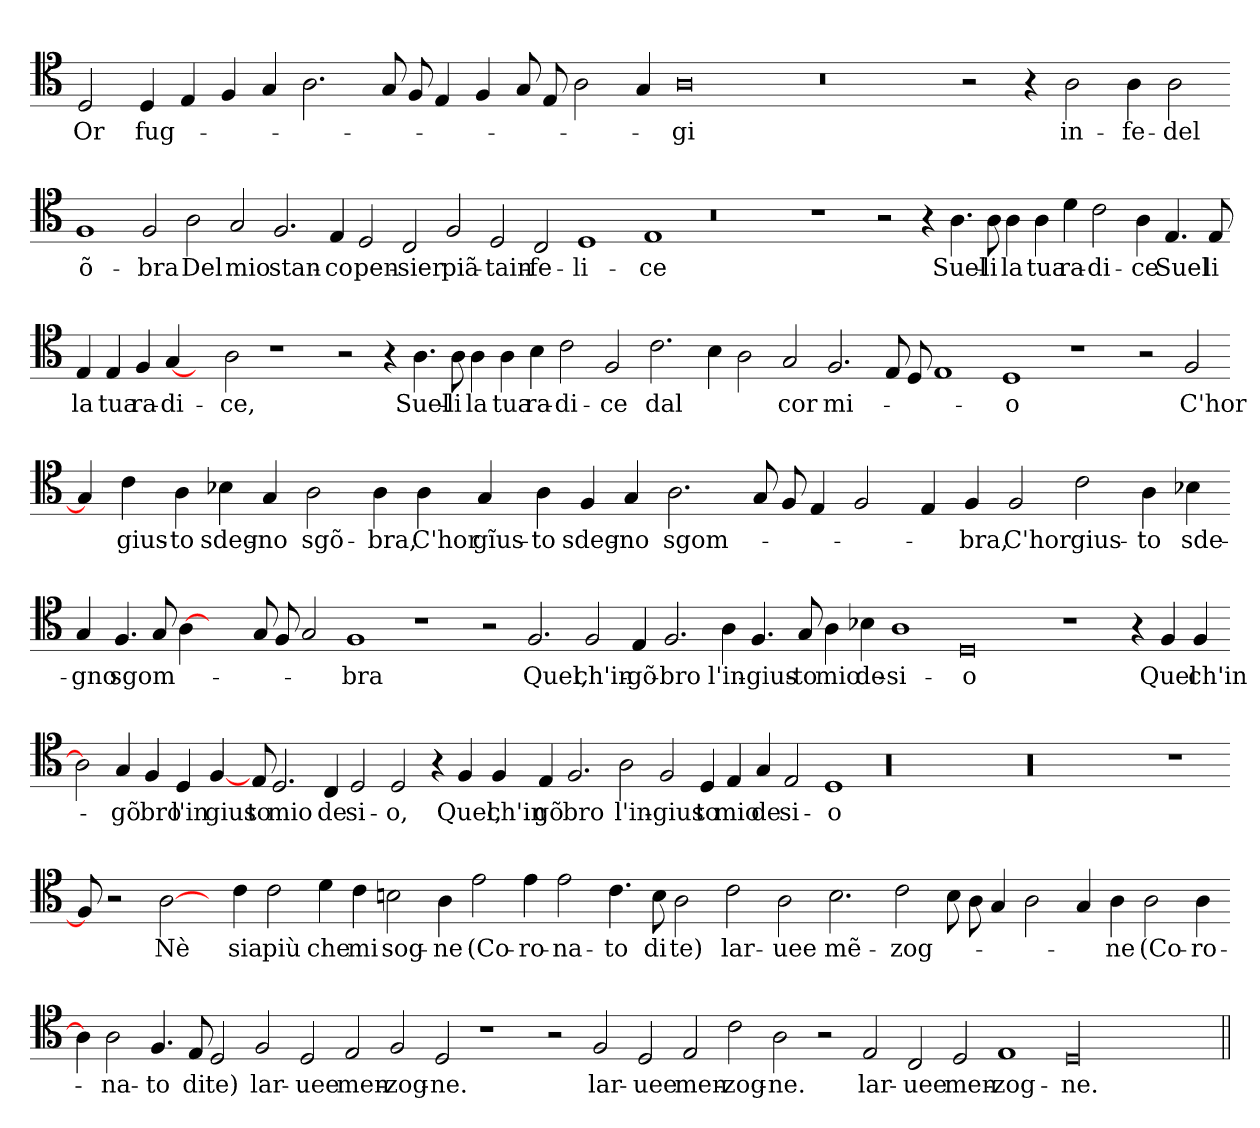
**kern	**text
*part1	*part1
*staff1	*staff1
*clefC4	*
*k[]	*
=	=
2D	Or
4D	fug-
4E	.
4F	.
4G	.
2.A	.
8G	.
8F	.
4E	.
4F	.
8G	.
8E	.
2A	.
4G	.
0A	gi
0r	.
2r	.
4r	.
2A	in-
4A	fe-
2A	del
=-	=-
1F	õ-
2F	bra
2A	Del
2G	mio
2.F	stan-
4E	co
2D	pen-
2C	sier
2F	piã-
2D	tain-
2C	fe-
1D	li-
1E	ce
0r	.
1r	.
2r	.
4r	.
4.A	Suel-
8A	li
4A	la
4A	tua
4d	ra-
2c	di-
4A	ce
4.E	Suel-
8E	li
=-	=-
4E	la
4E	tua
4F	ra-
[4G	di-
4ryy	.
2A	ce,
1r	.
2r	.
4r	.
4.A	Suel-
8A	li
4A	la
4A	tua
4B	ra-
2c	di-
2F	ce
2.c	dal
4B	.
2A	.
2G	cor
2.F	mi-
8E	.
8D	.
1E	.
1D	o
1r	.
2r	.
2F	C'hor
=-	=-
4G]	.
4c	gius-
4A	to
4B-X	sdeg-
4G	no
2A	sgõ-
4A	bra,
4A	C'hor
4G	gĩus-
4A	to
4F	sdeg-
4G	no
2.A	sgom-
8G	.
8F	.
4E	.
2F	.
4E	.
4F	bra,
2F	C'hor
2c	gius-
4A	to
4B-X	sde-
=-	=-
4G	gno
4.F	sgom-
8G	.
[4A	.
2ryy	.
8G	.
8F	.
2G	.
1F	bra
1r	.
2r	.
2.F	Quel,
2F	ch'in-
4E	gõ-
2.F	bro
4A	l'in-
4.F	gius-
8G	to
4A	mio
4B-X	de-
1A	si-
0D	o
1r	.
4r	.
4F	Quel
4F	ch'in-
=-	=-
2A]	.
4G	gõ-
4F	bro
4D	l'in-
[4F	gius-
8E	to
2.D	mio
4C	de-
2D	si-
2D	o,
4r	.
4F	Quel,
4F	ch'in-
4E	gõ-
2.F	bro
2A	l'in-
2F	gius-
4D	to
4E	mio
4G	de-
2E	si-
1D	o
00r	.
00r	.
1r	.
=-	=-
8F]	.
2r	.
[2A	Nѐ
8ryy	.
4c	sia
2c	più
4d	che
4c	mi
2B	sog-
4A	ne
2e	(Co-
4e	ro-
2e	na-
4.c	to
8B	di
2A	te)
2c	lar-
2A	uee
2.B	mẽ-
2c	zog-
8B	.
8A	.
4G	.
2A	.
4G	.
4A	ne
2A	(Co-
4A	ro-
=-	=-
4A]	.
2A	na-
4.F	to
8E	di
2D	te)
2F	lar-
2D	uee
2E	men-
2F	zog-
2D	ne.
1r	.
2r	.
2F	lar-
2D	uee
2E	men-
2c	zog-
2A	ne.
2r	.
2E	lar-
2C	uee
2D	men-
1E	zog-
00D/	ne.
=||	=||
*-	*-
